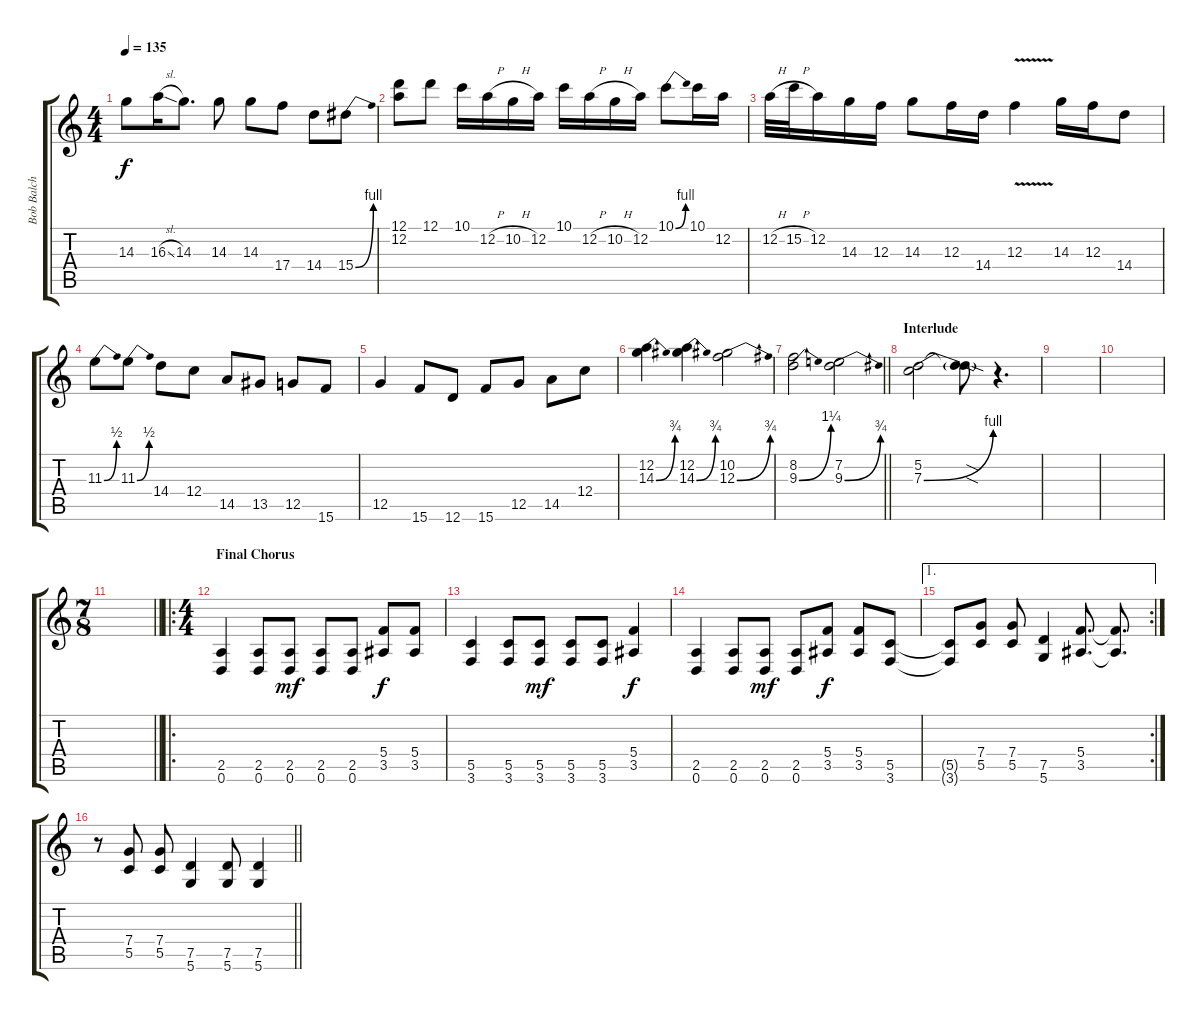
\track ("Bob Balch" "Bob Balch") {instrument distortionguitar}
\staff {score tabs}
\tuning (D4 A3 F3 C3 G2 D2) {hide}
\ts (4 4)
\tempo 135
\clef g2
\ks c
14.3{t}.8{dy f} 16.3{sl}.16 14.3.8{d} 14.3.8 14.3.8 17.4.8 14.4.8 15.4{be (bend 0 0 60 4)}.8 |
(12.1 12.2).8 12.1.8 10.1.16 12.2{h}.16 10.2{h}.16 12.2.16 10.1.16 12.2{h}.16 10.2{h}.16 12.2.16 10.1{be (bend 0 0 60 4)}.8 10.1.16 12.2.16 |
12.2{h}.32 15.2{h}.32 12.2.16 14.3.16 12.3.16 14.3.8 12.3.16 14.4.16 12.3{v}.4 14.3.16 12.3.16 14.4.8 |
11.3{be (bend 0 0 60 2)}.8 11.3{be (bend 0 0 60 2)}.8 14.4.8 12.4.8 14.5.8 13.5.8 12.5.8 15.6.8 |
12.5.4 15.6.8 12.6.8 15.6.8 12.5.8 14.5.8 12.4.8 |
(12.2 14.3{be (bend 0 0 60 3)}).4 (12.2 14.3{be (bend 0 0 60 3)}).4 (10.2 12.3{be (bend 0 0 60 3)}).2 |
\barLineRight lightlight
(8.2 9.3{be (bend 0 0 60 5)}).2 (7.2 9.3{be (bend 0 0 60 3)}).2 |
\section ("" "Interlude")
(5.2 7.3{be (bend 0 0 60 4)}).2 (5.2{sod t} 7.3{sod t}).8 r.4{d} |
|
|
\ts (7 8)
\barLineRight lightlight
|
\ro
\ts (4 4)
\section ("" "Final Chorus")
(2.5 0.6).4{balance 6} (2.5 0.6).8 (2.5 0.6).8{dy mf} (2.5 0.6).8 (2.5 0.6).8 (5.4 3.5).8{dy f} (5.4 3.5).8 |
(5.5 3.6).4 (5.5 3.6).8 (5.5 3.6).8{dy mf} (5.5 3.6).8 (5.5 3.6).8 (5.4 3.5).4{dy f} |
(2.5 0.6).4 (2.5 0.6).8 (2.5 0.6).8{dy mf} (2.5 0.6).8 (5.4 3.5).8{dy f} (5.4 3.5).8 (5.5 3.6).8 |
\ae 1
\rc 2
(5.5{t} 3.6{t}).8 (7.4 5.5).8 (7.4 5.5).8 (7.5 5.6).4 (5.4 3.5).8{d} (5.4{t} 3.5{t}).8{d} |
\barLineRight lightlight
r.8 (7.4 5.5).8 (7.4 5.5).8 (7.5 5.6).4 (7.5 5.6).8 (7.5 5.6).4
